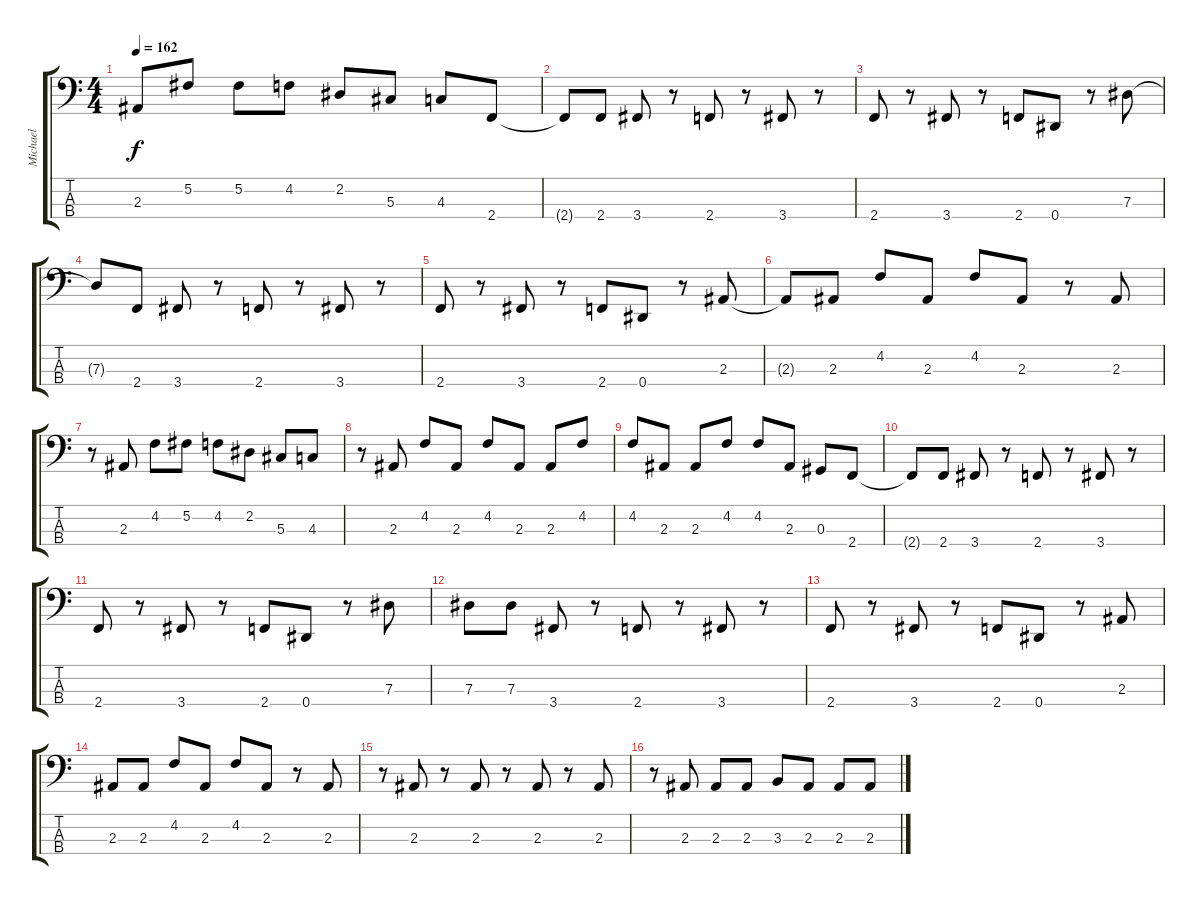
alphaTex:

\track ("Michael" "Michael") {instrument electricbassfinger}
\staff {score tabs}
\tuning (Gb2 Db2 Ab1 Eb1) {hide}
\ts (4 4)
\tempo 162
\clef f4
\ks c
2.3.8{dy f} 5.2.8 5.2.8 4.2.8 2.2.8 5.3.8 4.3.8 2.4.8 |
2.4{t}.8 2.4.8 3.4.8 r.8 2.4.8 r.8 3.4.8 r.8 |
2.4.8 r.8 3.4.8 r.8 2.4.8 0.4.8 r.8 7.3.8 |
7.3{t}.8 2.4.8 3.4.8 r.8 2.4.8 r.8 3.4.8 r.8 |
2.4.8 r.8 3.4.8 r.8 2.4.8 0.4.8 r.8 2.3.8 |
2.3{t}.8 2.3.8 4.2.8 2.3.8 4.2.8 2.3.8 r.8 2.3.8 |
r.8 2.3.8 4.2.8 5.2.8 4.2.8 2.2.8 5.3.8 4.3.8 |
r.8 2.3.8 4.2.8 2.3.8 4.2.8 2.3.8 2.3.8 4.2.8 |
4.2.8 2.3.8 2.3.8 4.2.8 4.2.8 2.3.8 0.3.8 2.4.8 |
2.4{t}.8 2.4.8 3.4.8 r.8 2.4.8 r.8 3.4.8 r.8 |
2.4.8 r.8 3.4.8 r.8 2.4.8 0.4.8 r.8 7.3.8 |
7.3.8 7.3.8 3.4.8 r.8 2.4.8 r.8 3.4.8 r.8 |
2.4.8 r.8 3.4.8 r.8 2.4.8 0.4.8 r.8 2.3.8 |
2.3.8 2.3.8 4.2.8 2.3.8 4.2.8 2.3.8 r.8 2.3.8 |
r.8 2.3.8 r.8 2.3.8 r.8 2.3.8 r.8 2.3.8 |
r.8 2.3.8 2.3.8 2.3.8 3.3.8 2.3.8 2.3.8 2.3.8
